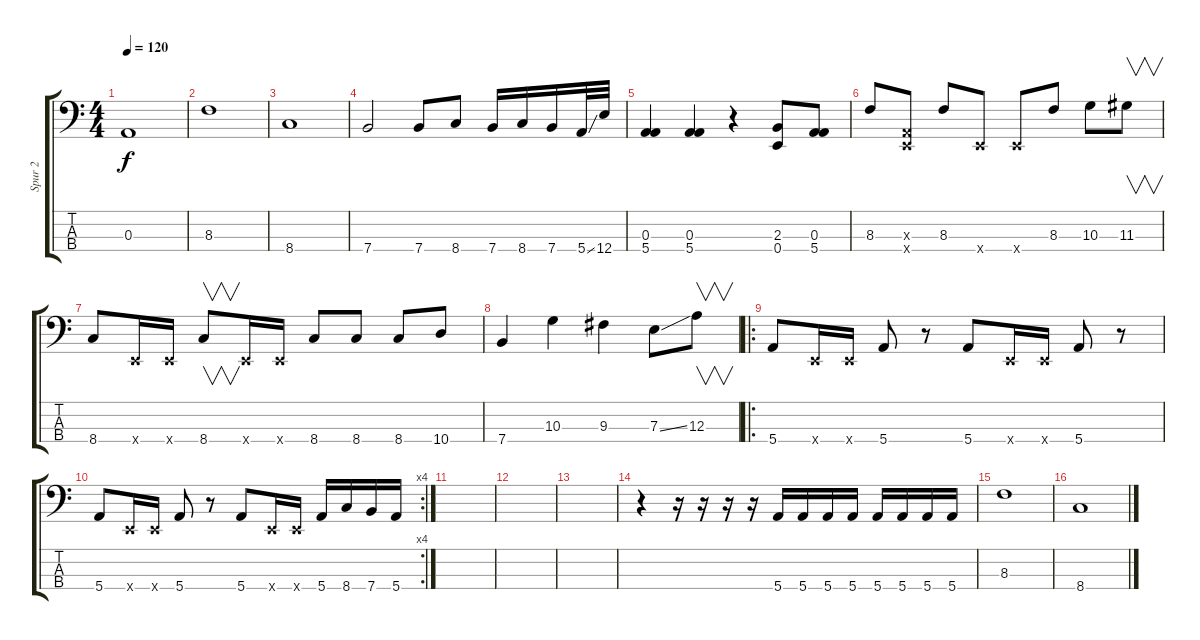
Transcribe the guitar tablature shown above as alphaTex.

\track ("Spur 2" "Spur 2") {instrument slapbass1}
\staff {score tabs}
\tuning (G2 D2 A1 E1) {hide}
\ts (4 4)
\tempo 120
\clef f4
\ks c
0.3.1{dy f instrument slapbass1} |
8.3.1 |
8.4.1 |
7.4.2 7.4.8 8.4.8 7.4.16 8.4.16 7.4.16 5.4{ss}.32 12.4.32 |
(0.3 5.4).4 (0.3 5.4).4 r.4 (2.3 0.4).8 (0.3 5.4).8 |
8.3.8 (0.3{x} 0.4{x}).8 8.3.8 0.4{x}.8 0.4{x}.8 8.3.8 10.3.8 11.3.8{v} |
8.4.8 0.4{x}.16 0.4{x}.16 8.4.8{v} 0.4{x}.16 0.4{x}.16 8.4.8 8.4.8 8.4.8 10.4.8 |
7.4.4 10.3.4 9.3.4 7.3{ss}.8 12.3.8{v} |
\ro
5.4.8 0.4{x}.16 0.4{x}.16 5.4.8 r.8 5.4.8 0.4{x}.16 0.4{x}.16 5.4.8 r.8 |
\rc 4
5.4.8 0.4{x}.16 0.4{x}.16 5.4.8 r.8 5.4.8 0.4{x}.16 0.4{x}.16 5.4.16 8.4.16 7.4.16 5.4.16 |
|
|
|
r.4 r.16 r.16 r.16 r.16 5.4.16 5.4.16 5.4.16 5.4.16 5.4.16 5.4.16 5.4.16 5.4.16 |
8.3.1 |
8.4.1
